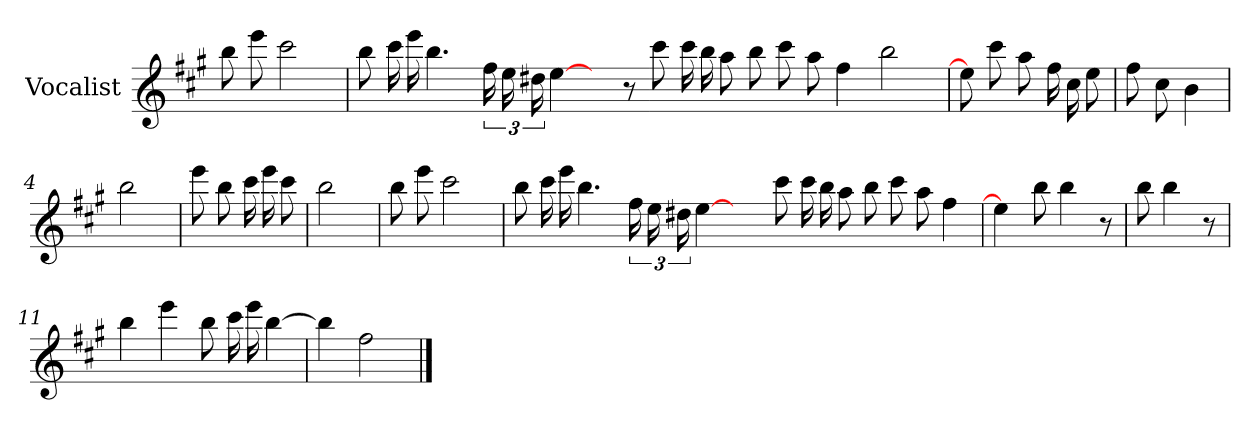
**kern
*part1
*staff1
*I"Vocalist
*k[f#c#g#]
*A:
=
8bb
8eee
2ccc#
=1
8bb
16ccc#
16eee
4.bb
24ff#
24ee
24dd#X
[4ee
8ryy
8r
8ccc#
16ccc#
16bb
8aa
8bb
8ccc#
8aa
4ff#
2bb
=2
8ee]
8ccc#
8aa
16ff#
16cc#
8ee
=3
8ff#
8cc#
4b
=4
2bb
=5
8eee
8bb
16ccc#
16eee
8ccc#
=6
2bb
=7
8bb
8eee
2ccc#
=8
8bb
16ccc#
16eee
4.bb
24ff#
24ee
24dd#X
[4ee
4ryy
8ccc#
16ccc#
16bb
8aa
8bb
8ccc#
8aa
4ff#
=9
4ee]
8bb
4bb
8r
=10
8bb
4bb
8r
=11
4bb
4eee
8bb
16ccc#
16eee
[4bb
=12
4bb]
2ff#
==
*-
